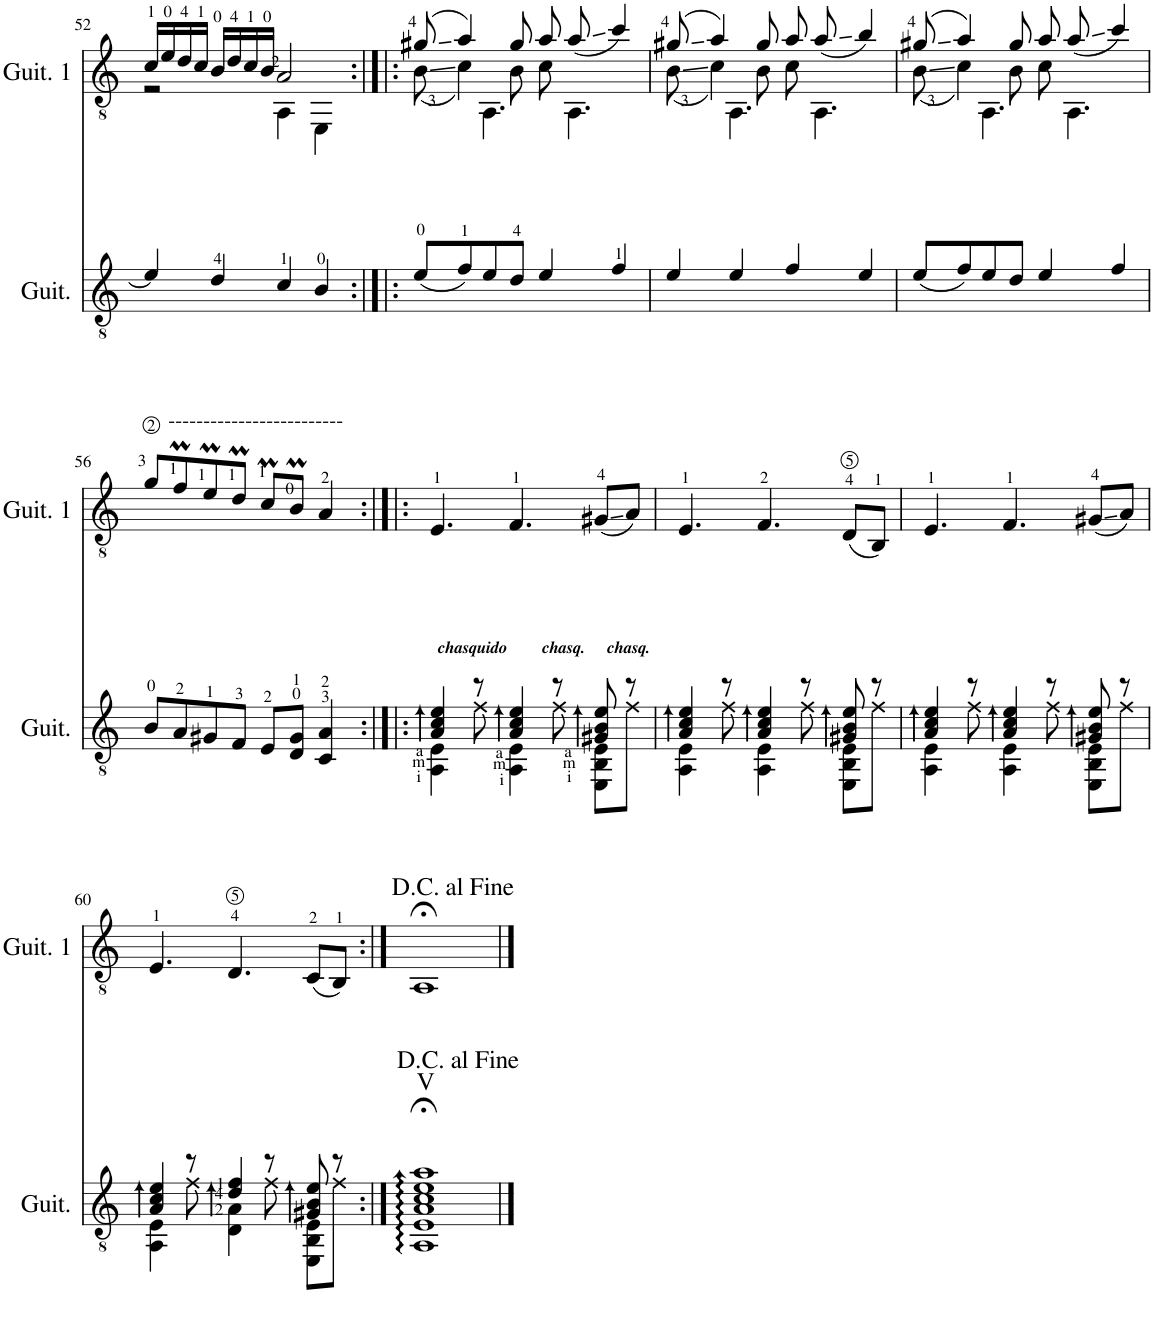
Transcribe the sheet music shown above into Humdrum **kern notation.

**kern	**kern
*part2	*part1
*staff2	*staff1
*I"Guitare	*I"Guitare
*I'Guit. 2	*I'Guit. 1
!!LO:PB:g=z
*clefGv2	*clefGv2
*k[]	*k[]
*M4/4	*M4/4
*met(c)	*met(c)
=52	=52
*	*^
4e/]	16c/LL	2r
.	16e/	.
.	16d/	.
.	16c/JJ	.
4d/	16B/LL	.
.	16d/	.
.	16c/	.
.	16B/JJ	.
4c/	2A/	4AA\
4B/	.	4EE\
=53:|!|:	=53:|!|:	=53:|!|:
*	*	*^
(8e/L	(8g#X/	(8B\	4ryy
8f/)	4a/)	4c\)	.
8e/	.	.	4.AA\
8d/J	8g#/	8B\	.
4e/	8a/	8c\	.
.	(<8a/	4.ryy	4.AA\
4f/	4cc/)	.	.
=54	=54	=54	=54
4e/	(8g#X/	(8B\	4ryy
.	4a/)	4c\)	.
4e/	.	.	4.AA\
.	8g#/	8B\	.
4f/	8a/	8c\	.
.	(<8a/	4.ryy	4.AA\
4e/	4b/)	.	.
=55	=55	=55	=55
(8e/L	(8g#X/	(8B\	4ryy
8f/)	4a/)	4c\)	.
8e/	.	.	4.AA\
8d/J	8g#/	8B\	.
4e/	8a/	8c\	.
.	(<8a/	4.ryy	4.AA\
4f/	4cc/)	.	.
*	*v	*v	*v
!!LO:LB:g=z
=56	=56
!	!LO:TX:a:t=-------------------------
8B/L	8g/L
8A/	8fM/
8G#X/	8em/
8F/J	8dM/J
8E/L	8cM/L
8D/ 8G#/J	8Bm/J
4C/ 4A/	4A/
=57:|!|:	=57:|!|:
*^	*
4A/ 4c/ 4e/	4AA\ 4E\	4.E/
!LO:TX:a:Bi:t=chasquido	!	!
8r	8aa\	.
4A/ 4c/ 4e/	4AA\ 4E\	4.F/
!LO:TX:a:Bi:t=chasq.	!	!
8r	8aa\	.
8G#X/ 8B/ 8e/	8EE\ 8BB\ 8E\L	(8G#X/L
!LO:TX:a:Bi:t=chasq.	!	!
8r	8bb\J	8A/J)
=58	=58	=58
4A/ 4c/ 4e/	4AA\ 4E\	4.E/
8r	8aa\	.
4A/ 4c/ 4e/	4AA\ 4E\	4.F/
8r	8cc\	.
8G#X/ 8B/ 8e/	8EE\ 8BB\ 8E\L	(8D/L
8r	8bb\J	8BB/J)
=59	=59	=59
4A/ 4c/ 4e/	4AA\ 4E\	4.E/
8r	8aa\	.
4A/ 4c/ 4e/	4AA\ 4E\	4.F/
8r	8cc\	.
8G#X/ 8B/ 8e/	8EE\ 8BB\ 8E\L	(8G#X/L
8r	8bb\J	8A/J)
!!LO:LB:g=z
=60	=60	=60
4A/ 4c/ 4e/	4AA\ 4E\	4.E/
8r	8aa\	.
4d/ 4f/	4D\ 4A\	4.D/
8r	8dd\	.
8G#X/ 8B/ 8e/	8EE\ 8BB\ 8E\L	(8C/L
8r	8bb\J	8BB/J)
=61:|!	=61:|!	=61:|!
!LO:TX:a:t=V	!	!
*v	*v	*
1AA;< 1E;< 1A;< 1c;< 1e;< 1a;<	1AA;<
==	==
*-	*-
